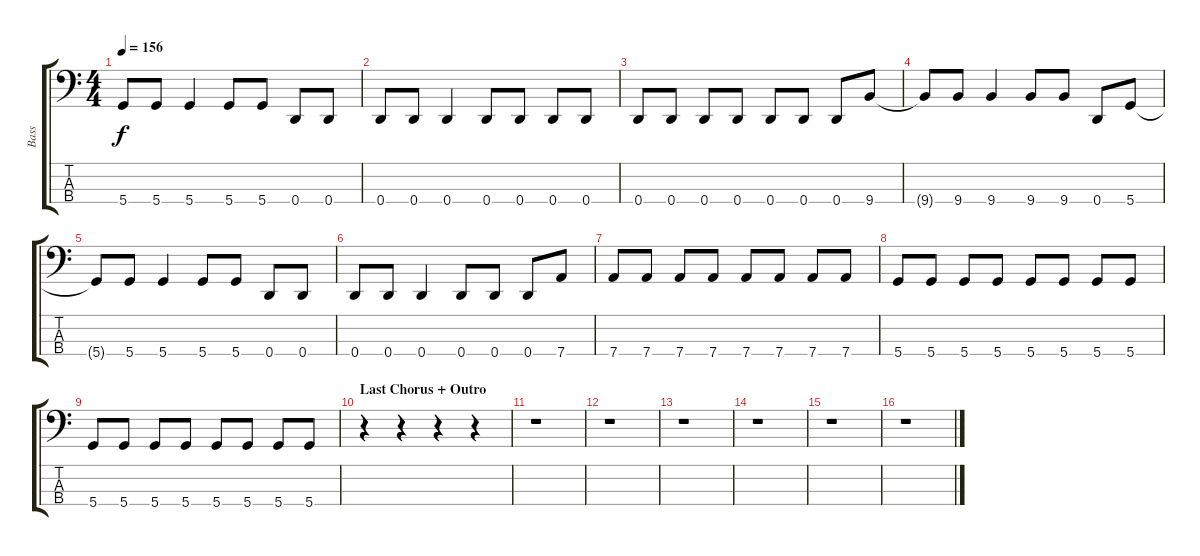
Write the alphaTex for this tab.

\track ("Bass" "Bass") {instrument electricbassfinger}
\staff {score tabs}
\tuning (G2 D2 A1 D1) {hide}
\ts (4 4)
\tempo 156
\clef f4
\ks c
5.4{t}.8{dy f} 5.4.8 5.4.4 5.4.8 5.4.8 0.4.8 0.4.8 |
0.4.8 0.4.8 0.4.4 0.4.8 0.4.8 0.4.8 0.4.8 |
0.4.8 0.4.8 0.4.8 0.4.8 0.4.8 0.4.8 0.4.8 9.4.8 |
9.4{t}.8 9.4.8 9.4.4 9.4.8 9.4.8 0.4.8 5.4.8 |
5.4{t}.8 5.4.8 5.4.4 5.4.8 5.4.8 0.4.8 0.4.8 |
0.4.8 0.4.8 0.4.4 0.4.8 0.4.8 0.4.8 7.4.8 |
7.4.8 7.4.8 7.4.8 7.4.8 7.4.8 7.4.8 7.4.8 7.4.8 |
5.4.8 5.4.8 5.4.8 5.4.8 5.4.8 5.4.8 5.4.8 5.4.8 |
5.4.8 5.4.8 5.4.8 5.4.8 5.4.8 5.4.8 5.4.8 5.4.8 |
\section ("" "Last Chorus + Outro")
r.4 r.4 r.4 r.4 |
r.1 |
r.1 |
r.1 |
r.1 |
r.1 |
r.1
